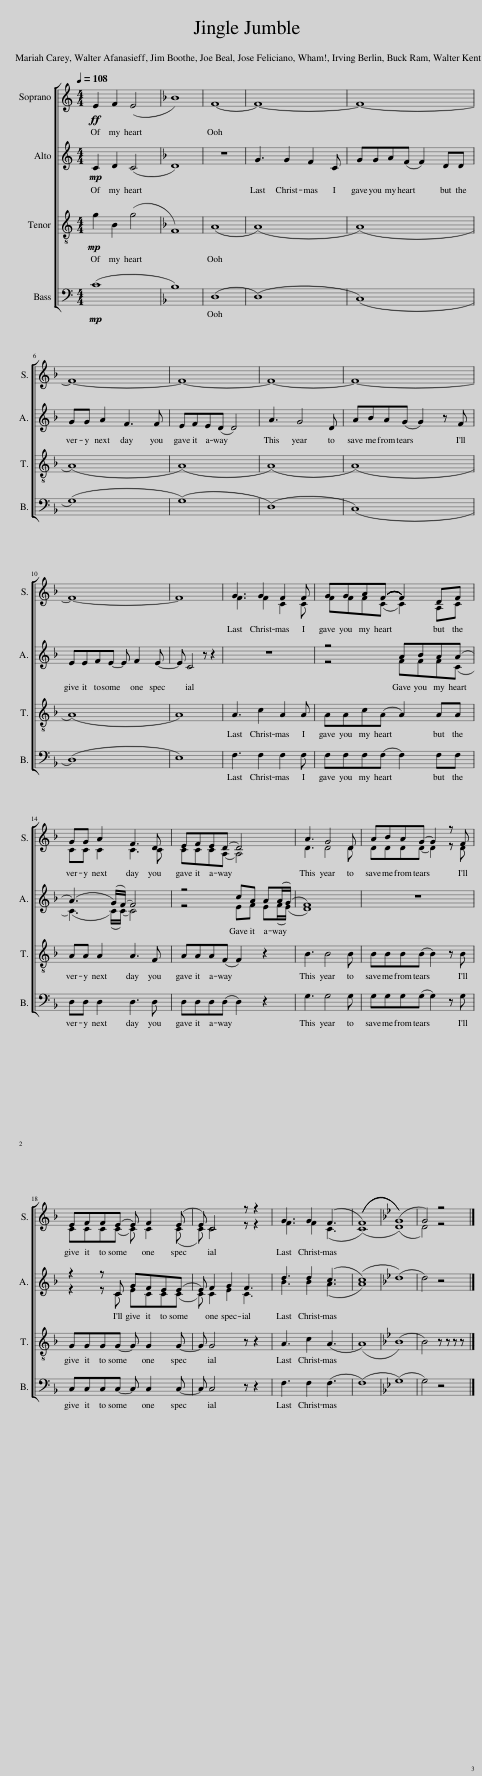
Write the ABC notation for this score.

X:1
%%score [ ( 1 2 ) ( 3 4 ) 5 6 ]
L:1/8
Q:1/4=108
M:4/4
I:linebreak $
K:C
V:1 treble
V:2 treble
V:3 treble
V:4 treble
V:5 treble-8
V:6 bass
V:1
!ff! E2 F2 (E4 |[K:F] B8) | F8- | F8- | F8- |$ %5
 F8- | F8- | F8- | F8- |$ F8- | %10
 F8 | G3 G2 F2 F | GGA((((((F F2)))))) DF |$ GG A2 F3 D | EFE(D D4) | %15
 A3 G4 D | ABA(G G2) z F |$ EFF(E E) F2 (E | E) C4 z z2 | G3 G2 (F3 | %20
 (((F8) |[K:Bb] (G8))) | G4) z4 |] %23
V:2
 x8 |[K:F] x8 | x8 | x8 | x8 |$ %5
 x8 | x8 | x8 | x8 |$ x8 | %10
 x8 | F3 F2 C2 C | FFF(C C2) A,C |$ CC C2 C3 C | CCC(A, A,4) | %15
 D3 D4 D | DDD(D D2) z D |$ CCC(C C) C2 (C | C) C4 z z2 | F3 F2 (C3 | %20
 (C8) |[K:Bb] (D8) | D4) z4 |] %23
V:3
!mp! C2 D2 (C4 |[K:F] D8) | z8 | G3 G2 F2 C | GGA(F F2) DD |$ %5
 GG A2 F3 F | EFE(D D4) | A3 G4 D | ABA(G G2) z F |$ EEFE- E F2 E- | %10
 E C4 z z2 | z8 | z4 ABA(A |$ (A3) (G/)(F/) F4) | z4 cA A(A/(G/) | %15
 F8) | z8 |$ z2 z C GFE(E | E) F2 G2 F3 | d3 d2 (c3 | %20
 (c8) |[K:Bb] (d8) | d4) z4 |] %23
V:4
 x8 |[K:F] x8 | x8 | x8 | x8 |$ %5
 x8 | x8 | x8 | x8 |$ x8 | %10
 x8 | x8 | z4 FFF(C |$ (C3) (C/)(C/) C4) | z4 EF E(F/(E/) | %15
 D8) | x8 |$ z2 z C ECC(C | C) C2 E2 C3 | B3 B2 (A3 | %20
 A8) |[K:Bb] x8 | x8 |] %23
V:5
!mp! g2 B2 (g4 |[K:F] F8) | (A8 | (A8) | (A8) |$ %5
 (A8) | (A8) | (A8) | (A8) |$ (A8) | %10
 A8) | A3 c2 A2 A | AAc(A A2) AA |$ AA A2 A3 F | AAA(F F2) z2 | %15
 B3 B4 B | BBB(B B2) z B |$ GGGG- G G2 G- | G G4 z z2 | A3 c2 (A3 | %20
 (A8) |[K:Bb] (B8) | B4) z z z z |] %23
V:6
!mp! (C8 |[K:F] B,8) | (D,8 | (D,8) | (C,8) |$ %5
 (G,8) | (G,8) | (D,8) | (C,8) |$ (D,8) | %10
 E,8) | F,3 F,2 F,2 F, | F,F,F,(F, F,2) F,F, |$ D,D, D,2 D,3 D, | D,D,D,(D, D,2) z2 | %15
 G,3 G,4 G, | G,G,G,(G, G,2) z G, |$ C,C,C,C,- C, C,2 C,- | C, C,4 z z2 | F,3 F,2 (F,3 | %20
 (F,8) |[K:Bb] (G,8) | G,4) z4 |] %23
